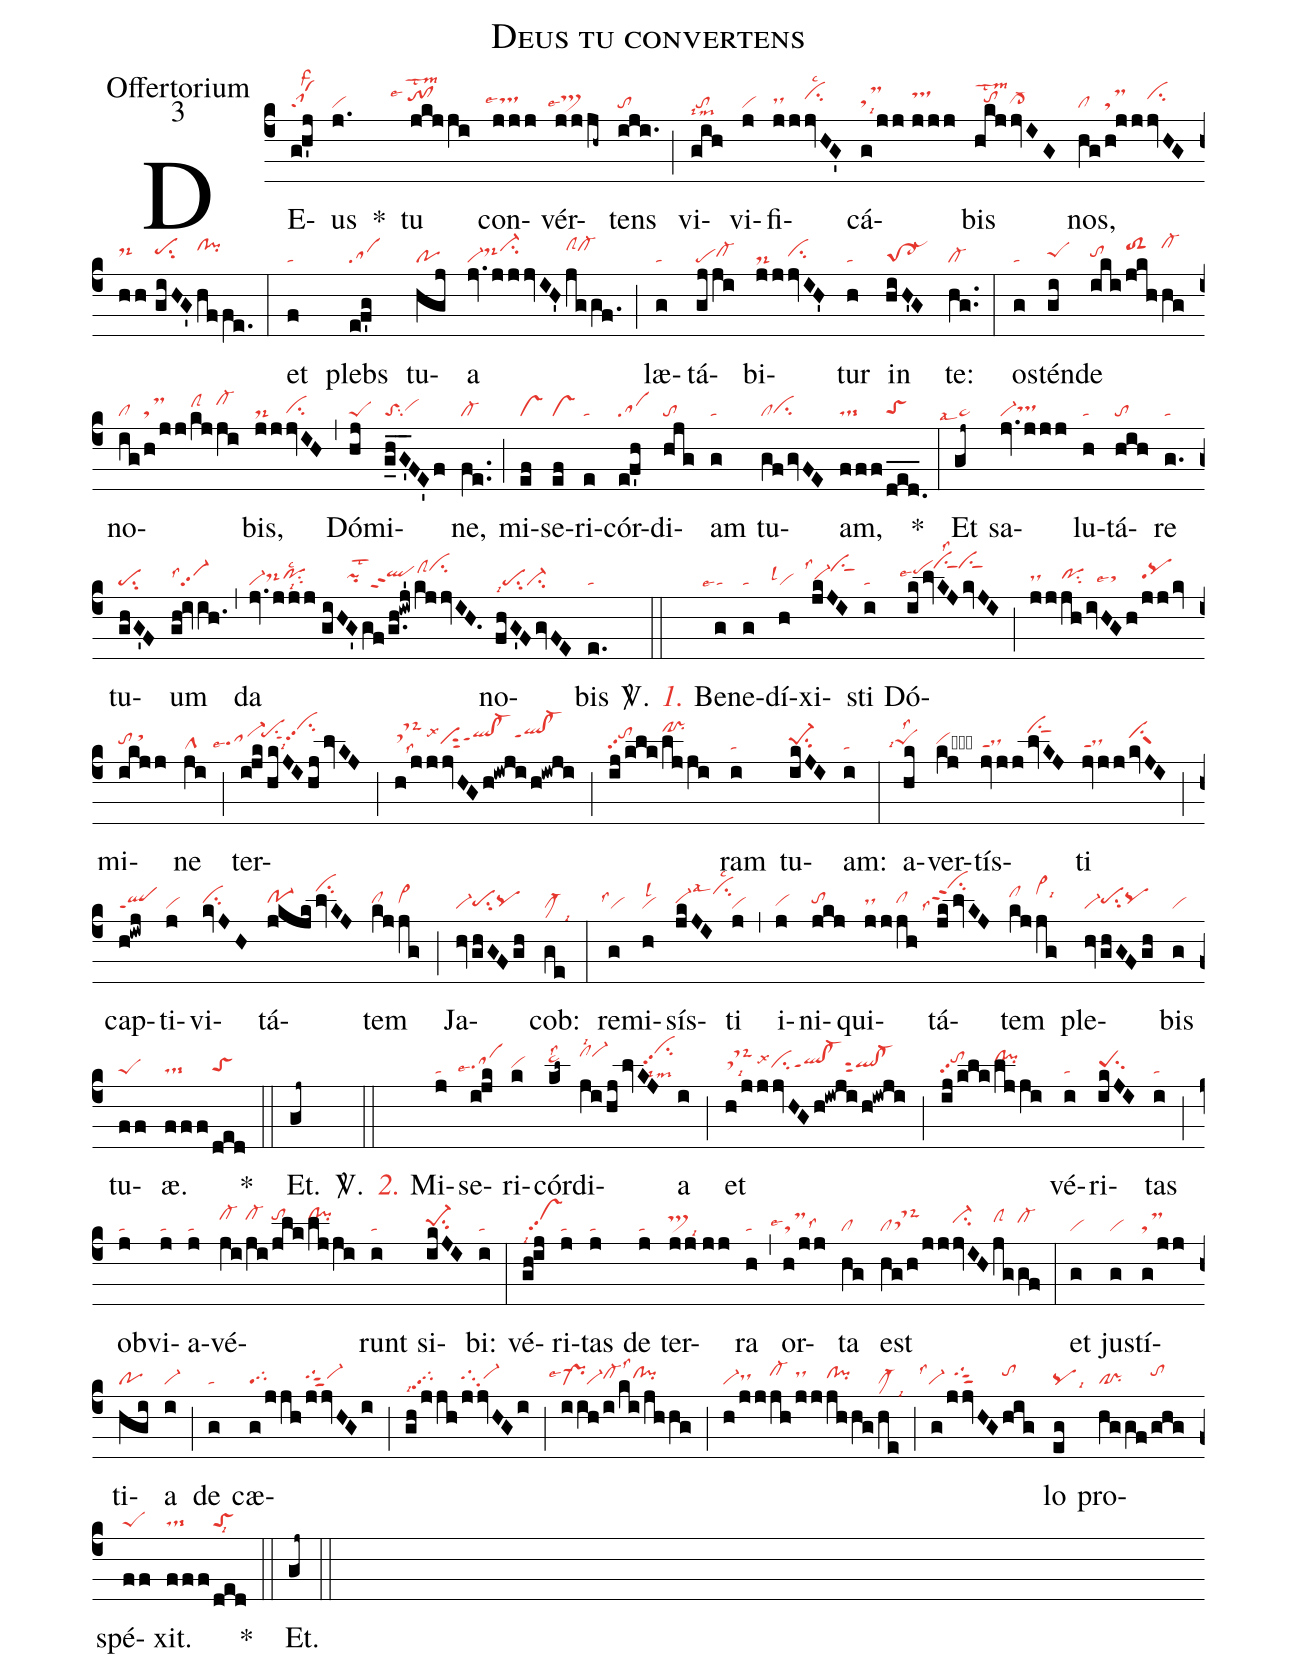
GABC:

name: Deus tu convertens;
office-part: Offertorium;
mode: 3;
nabc-lines: 1;
%%
(c4)
DE(g!h'j|salsfr1)us(j.|vi) *()
tu(jkj/ji|`````tohh!clhhlse4lstm2) con(jjj|``tshhlse4)vér(jjjh~|``ts>hhlse4)tens(iji.|to) (;)
vi(gih|tolsim8)vi(j|vi)fi(jj|dshh|jvHG'|cihilsc2)cá(g/jj|tsMhglsi8|//jjj|tshj)bis(hkjjvIG|tohhlstm2cl->hg) nos,(hg|cl|/h!jj|tsM|jvHG|cihi|hh|ds-hi|//giHG'|pehisu2|hf/fe.|clhj!pihj) (:)
et(f|ta) plebs(e!f'g|sa) tu(hgj|po)a(jv.jjjvIH'|vi-ds-hici-hj|jg/gf.|clShjcl-hj) (;)
læ(g|ta)tá(gj/ji|pecl-hh)bi(jj|ds-|jvIH'|cihh)tur(h|ta) in(hiH'G|to->) te:(hg..|cl-) (:)
os(g|ta)tén(gi|peShh)de(iki|tohh|/jkh|toS2hj|/hg|cl-hk) no(ig|cl|/h/jj|tsM|/kj|clShi|/ji|cl-hj)bis,(jj|ds-|jvIH|cihg) (,)
Dó(hj|peS)mi(ghG'___FE'f|toSsu2vihh)ne,(fe..|cl-) (;)
mi(ef|vs)se(ef|vs)ri(e|ta)cór(e!f'h|sa)di(hjg|to)am(g|ta) tu(gfgvFE|clcihg)am,(fff|ts-|/ded.___|toShg) *(:)
Et(gj~|````ta>lsal7) sa(jv.jjj|vi-tshh)lu(h|ta)tá(hih|to)re(g.|ta) tu(ghG'F|pesu2)um(gh!ivih.|vi-pp2lss4) (,)
da(jv.jjj//giHG'|vi-ds-hhpohhsu2lsi8lsc2|gf/g.h!iwj'/kjjvIH.|````pihhlst2qlhippt2clShjcihk) no(fhG'FgvFE|pesu2lsi7ci-)bis(e.|ta) <sp>V/</sp>.(::)
<i><c>1.</c></i> B{e}(g|```talse4)ne(g|ta)dí(h|``vilsl1)xi(jkJI|``vi-hhlss1vihksu1sut1)sti(i|ta) Dó-(iklvKJkvJI|``pehjlse7vihlsu1sut1lss2vihlsu1sut1) (;)
(jj|dshh|jhivHGh|pohhsu2////sthhlse4|/jjkv|puhhpqhj)mi(ikjj|tohh/sthj)ne(ji|clS1) (;)
ter-(i!jk/hkJIhjlvKJ|```````sa-hhlse7``pehjsu1sut1``vihmpp2su2lsi7) (;)
(h/jjjvHGh!iwji/h!iwji|tsM-hhlss8lsx6vihhsut2qlhi!cl-hippt1qlhj!cl-hjppt1) (;)
(ij/klk|tohjpp2|/ljji|clhl!prhl)ram(i|ta) tu(ikJI|pe-1hhsu2)am:(i|ta) (:)
a(hk|````peShhlss2lsi7)ver(kj|vihh>)tís(jvjj|dshhppt1|lvKJ|vihlsu1sut1)ti(jvjj|dshhppt1|kvJI|vihjsu1suw1) (;)
cap(h!iwj|qlppt1)ti(j|vi)vi(kvJH|cihh)tá(jkjk|po-1hh|lvKJ|cihl)tem(kj|clhh|jg|vi>hh) (;)
Ja(hvghGFgh|vi-pehgsu2pqhg)cob:(ge|clM-lsi9) (:)
re(g|``vilss1)mi(h|vilsl2)sís(jkJI|vi-hhlsal3cihklsc2)ti(j|vi) (,)
i(j|vihg)ni(jkj|tohh)qui(jj|dshh|jh|clhh)tá(jklvKJ|````vihmppt2su2lss7)tem(kj|clhj|jg|vi>hklsi9) ple(hvghGFgh|vi-pehhsu2pqhh)bis(g|vi) tu(ff|peS)æ.(fff|ts-|/ded|toShg) *(::)
Et.(gj~) <sp>V/</sp>.(::)
<i><c>2.</c></i> M{i}(j|ta)se(i!jk|```sahhlse7)ri(k|vihh)cór(kl~|ta>hjlss2)di(ji/hjlvKJ|clhllsi2vi-hl/////////vihmpp2su2lsim8)a(i) (;)
% FIXME: qlhh!clS-2hhppt1sut1 instead of qlhh!cl-hhppt1sut2
et(h/jjjvHGh!iwji/h!iwji|tsM-hglsi8lsx6cihhqlhh!cl-hhppt1sut2qlhh!cl-hh) (;)
(ij/klk|tohjpp2|/ljji|clhj!pihj) vé(i|ta)ri(ikJI|peShhsu2)tas(i|ta) (;)
ob(j|ta)vi(j|ta)a(j|ta)vé(ji|cl-hj|/ji|cl-hj|/jlk|tohj|/ljji|clhj!pihj)runt(i|ta) si(ikJI|pe-1hhsu2)bi:(i|ta) (:)
vé(gh!ij|vshjpp2lsi7)ri(j|ta)tas(j|ta) de(j|ta) ter(jj//jj|ts>hilsi9)ra(h|ta) (,)
or(h/jj|```tsMlse4lss6)ta(hg|cl) est(hg/h/jj|cltsM-|jvIH|ci-hi|jg|clShi|gf|cl-hi) (:)
et(g|vi) jus(g|vi)tí(g/jj|tsM)ti(hgi|po)a(i|vi-) (;)
de(g|ta) cæ-(g/jjh|putghh|/jjvHGi|tgS3hhvi-hh) (;)
(gh/jjh|tghhpp2lsi7|/jjvHGi|tg1hhvi-hh) (;)
(iih/i/ki/jhhg|```pr-lse4vi-cl-hhlss3clhh!pihh) (;)
(h/jj|vi-dshh|jh|cl-hi|/jj|dshi|jhhg|clhh!pihh|/he|clM-lsi9) (;)
(g|```vi-lss1|/jjvHG|//tgS3hi|hig|tohi)lo(eg|pqlsi9) pro(hggf|cl!pr|/ghg|tohi)spé(ff|peS)xit.(fff|ts-|/ded|toSlsi8) *(::)
Et.(gj~) (::)
